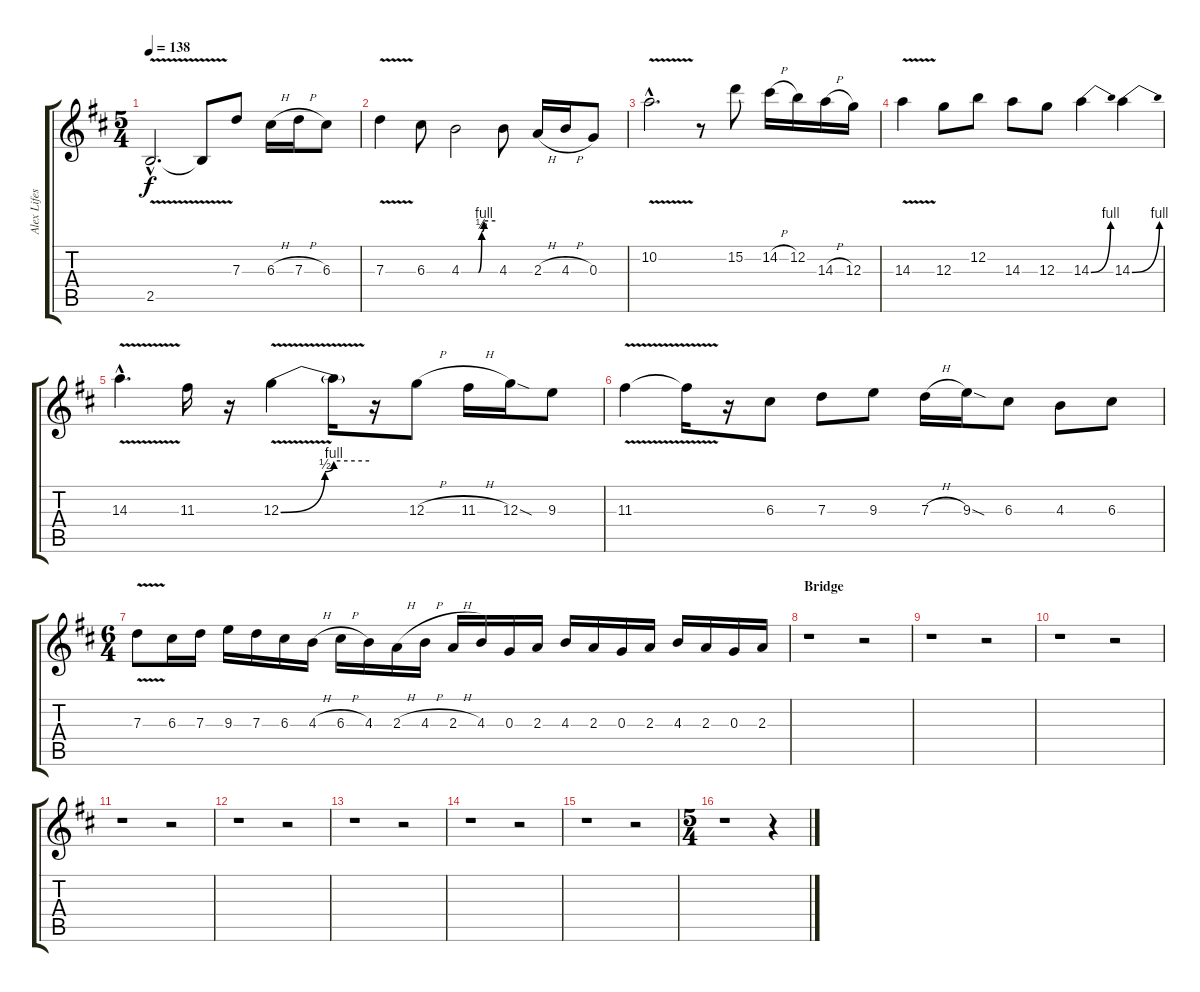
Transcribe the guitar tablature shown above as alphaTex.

\track ("Alex Lifeson (lead)" "Alex Lifes") {instrument distortionguitar}
\staff {score tabs}
\tuning (E4 B3 G3 D3 A2 E2) {hide}
\ts (5 4)
\tempo 138
\clef g2
\ks d
2.5{v hac}.2{d dy f} 2.5{t}.8 7.3.8 6.3{h}.16 7.3{h}.16 6.3.8 |
7.3{v}.4 6.3.8 4.3{be (custom 0 0 22 0 30 0 36 2 40 4 60 4)}.2 4.3.8 2.3{h}.16 4.3{h}.16 0.3.8 |
10.2{v hac}.2{d} r.8 15.2.8 14.2{h}.16 12.2.16 14.3{h}.16 12.3.16 |
14.3{v}.4 12.3.8 12.2.8 14.3.8 12.3.8 14.3{be (bend 0 0 60 4)}.4 14.3{be (bend 0 0 60 4)}.4 |
14.3{v hac}.4{d} 11.3.16 r.16 12.3{be (custom 0 0 30 2 36 4 60 4) v}.4 12.3{t}.16 r.16 12.3{h}.8 11.3{h}.16 12.3{sod}.16 9.3.8 |
11.3{v}.4 11.3{t}.16 r.16 6.3.8 7.3.8 9.3.8 7.3{h}.16 9.3{sod}.16 6.3.8 4.3.8 6.3.8 |
\ts (6 4)
7.3{v}.8 6.3.16 7.3.16 9.3.16 7.3.16 6.3.16 4.3{h}.16 6.3{h}.16 4.3.16 2.3{h}.16 4.3{h}.16 2.3{h}.16 4.3.16 0.3.16 2.3.16 4.3.16 2.3.16 0.3.16 2.3.16 4.3.16 2.3.16 0.3.16 2.3.16 |
\section ("" "Bridge")
r.1 r.2 |
r.1 r.2 |
r.1 r.2 |
r.1 r.2 |
r.1 r.2 |
r.1 r.2 |
r.1 r.2 |
r.1 r.2 |
\ts (5 4)
r.1 r.4
